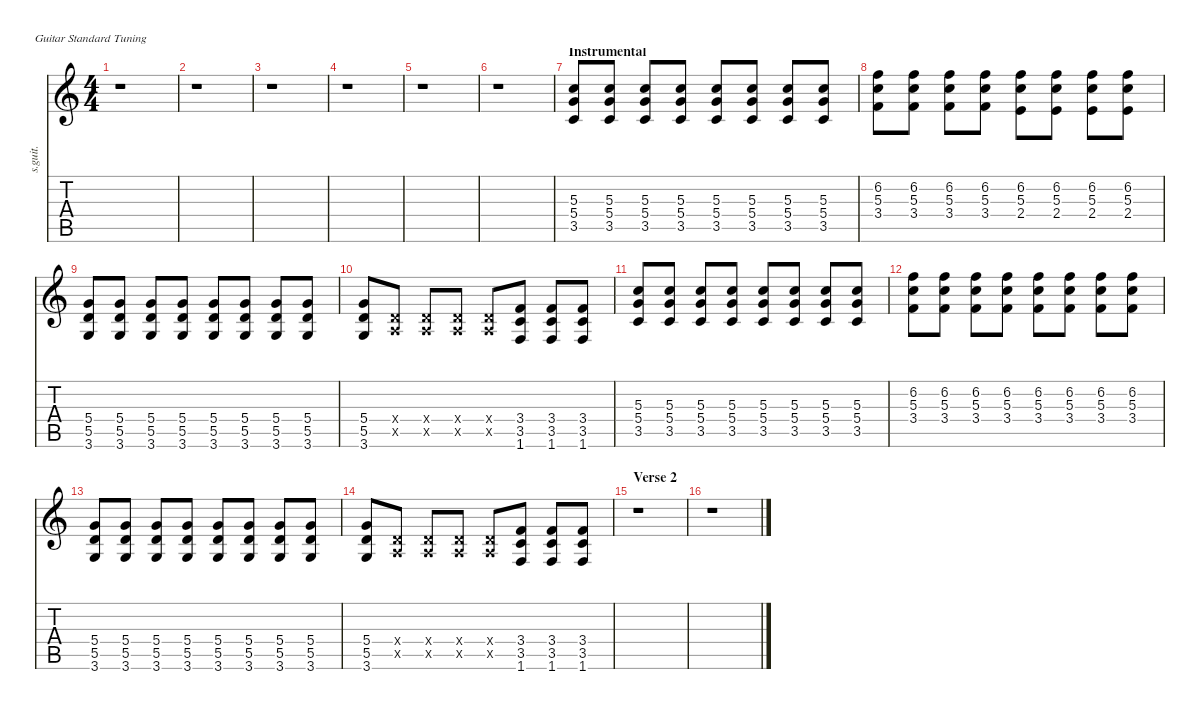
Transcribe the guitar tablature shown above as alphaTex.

\defaultSystemsLayout 4
\hideDynamics
\bracketExtendMode nobrackets
\track ("Overdub" "s.guit.") {instrument distortionguitar}
\staff {score tabs}
\tuning (E4 B3 G3 D3 A2 E2)
\ts (4 4)
\tempo (149 hide)
\clef g2
\ks c
r.1{dy f} |
r.1 |
r.1 |
r.1 |
r.1 |
r.1 |
\section ("" "Instrumental")
(5.3 5.4 3.5).8{lyrics (0 "") lyrics (1 "") lyrics (2 "") lyrics (3 "") lyrics (4 "")} (5.3 5.4 3.5).8{lyrics (0 "") lyrics (1 "") lyrics (2 "") lyrics (3 "") lyrics (4 "")} (5.3 5.4 3.5).8{lyrics (0 "") lyrics (1 "") lyrics (2 "") lyrics (3 "") lyrics (4 "")} (5.3 5.4 3.5).8{lyrics (0 "") lyrics (1 "") lyrics (2 "") lyrics (3 "") lyrics (4 "")} (5.3 5.4 3.5).8{lyrics (0 "") lyrics (1 "") lyrics (2 "") lyrics (3 "") lyrics (4 "")} (5.3 5.4 3.5).8{lyrics (0 "") lyrics (1 "") lyrics (2 "") lyrics (3 "") lyrics (4 "")} (5.3 5.4 3.5).8{lyrics (0 "") lyrics (1 "") lyrics (2 "") lyrics (3 "") lyrics (4 "")} (5.3 5.4 3.5).8{lyrics (0 "") lyrics (1 "") lyrics (2 "") lyrics (3 "") lyrics (4 "")} |
(6.2 5.3 3.4).8{lyrics (0 "") lyrics (1 "") lyrics (2 "") lyrics (3 "") lyrics (4 "")} (6.2 5.3 3.4).8{lyrics (0 "") lyrics (1 "") lyrics (2 "") lyrics (3 "") lyrics (4 "")} (6.2 5.3 3.4).8{lyrics (0 "") lyrics (1 "") lyrics (2 "") lyrics (3 "") lyrics (4 "")} (6.2 5.3 3.4).8{lyrics (0 "") lyrics (1 "") lyrics (2 "") lyrics (3 "") lyrics (4 "")} (6.2 5.3 2.4).8{lyrics (0 "") lyrics (1 "") lyrics (2 "") lyrics (3 "") lyrics (4 "")} (6.2 5.3 2.4).8{lyrics (0 "") lyrics (1 "") lyrics (2 "") lyrics (3 "") lyrics (4 "")} (6.2 5.3 2.4).8{lyrics (0 "") lyrics (1 "") lyrics (2 "") lyrics (3 "") lyrics (4 "")} (6.2 5.3 2.4).8{lyrics (0 "") lyrics (1 "") lyrics (2 "") lyrics (3 "") lyrics (4 "")} |
(5.4 5.5 3.6).8{lyrics (0 "") lyrics (1 "") lyrics (2 "") lyrics (3 "") lyrics (4 "")} (5.4 5.5 3.6).8{lyrics (0 "") lyrics (1 "") lyrics (2 "") lyrics (3 "") lyrics (4 "")} (5.4 5.5 3.6).8{lyrics (0 "") lyrics (1 "") lyrics (2 "") lyrics (3 "") lyrics (4 "")} (5.4 5.5 3.6).8{lyrics (0 "") lyrics (1 "") lyrics (2 "") lyrics (3 "") lyrics (4 "")} (5.4 5.5 3.6).8{lyrics (0 "") lyrics (1 "") lyrics (2 "") lyrics (3 "") lyrics (4 "")} (5.4 5.5 3.6).8{lyrics (0 "") lyrics (1 "") lyrics (2 "") lyrics (3 "") lyrics (4 "")} (5.4 5.5 3.6).8{lyrics (0 "") lyrics (1 "") lyrics (2 "") lyrics (3 "") lyrics (4 "")} (5.4 5.5 3.6).8{lyrics (0 "") lyrics (1 "") lyrics (2 "") lyrics (3 "") lyrics (4 "")} |
(5.4 5.5 3.6).8{lyrics (0 "") lyrics (1 "") lyrics (2 "") lyrics (3 "") lyrics (4 "")} (0.4{x} 0.5{x}).8{lyrics (0 "") lyrics (1 "") lyrics (2 "") lyrics (3 "") lyrics (4 "")} (0.4{x} 0.5{x}).8{lyrics (0 "") lyrics (1 "") lyrics (2 "") lyrics (3 "") lyrics (4 "")} (0.4{x} 0.5{x}).8{lyrics (0 "") lyrics (1 "") lyrics (2 "") lyrics (3 "") lyrics (4 "")} (0.4{x} 0.5{x}).8{lyrics (0 "") lyrics (1 "") lyrics (2 "") lyrics (3 "") lyrics (4 "")} (3.4 3.5 1.6).8{lyrics (0 "") lyrics (1 "") lyrics (2 "") lyrics (3 "") lyrics (4 "")} (3.4 3.5 1.6).8{lyrics (0 "") lyrics (1 "") lyrics (2 "") lyrics (3 "") lyrics (4 "")} (3.4 3.5 1.6).8{lyrics (0 "") lyrics (1 "") lyrics (2 "") lyrics (3 "") lyrics (4 "")} |
(5.3 5.4 3.5).8{lyrics (0 "") lyrics (1 "") lyrics (2 "") lyrics (3 "") lyrics (4 "")} (5.3 5.4 3.5).8{lyrics (0 "") lyrics (1 "") lyrics (2 "") lyrics (3 "") lyrics (4 "")} (5.3 5.4 3.5).8{lyrics (0 "") lyrics (1 "") lyrics (2 "") lyrics (3 "") lyrics (4 "")} (5.3 5.4 3.5).8{lyrics (0 "") lyrics (1 "") lyrics (2 "") lyrics (3 "") lyrics (4 "")} (5.3 5.4 3.5).8{lyrics (0 "") lyrics (1 "") lyrics (2 "") lyrics (3 "") lyrics (4 "")} (5.3 5.4 3.5).8{lyrics (0 "") lyrics (1 "") lyrics (2 "") lyrics (3 "") lyrics (4 "")} (5.3 5.4 3.5).8{lyrics (0 "") lyrics (1 "") lyrics (2 "") lyrics (3 "") lyrics (4 "")} (5.3 5.4 3.5).8{lyrics (0 "") lyrics (1 "") lyrics (2 "") lyrics (3 "") lyrics (4 "")} |
(6.2 5.3 3.4).8{lyrics (0 "") lyrics (1 "") lyrics (2 "") lyrics (3 "") lyrics (4 "")} (6.2 5.3 3.4).8{lyrics (0 "") lyrics (1 "") lyrics (2 "") lyrics (3 "") lyrics (4 "")} (6.2 5.3 3.4).8{lyrics (0 "") lyrics (1 "") lyrics (2 "") lyrics (3 "") lyrics (4 "")} (6.2 5.3 3.4).8{lyrics (0 "") lyrics (1 "") lyrics (2 "") lyrics (3 "") lyrics (4 "")} (6.2 5.3 3.4).8{lyrics (0 "") lyrics (1 "") lyrics (2 "") lyrics (3 "") lyrics (4 "")} (6.2 5.3 3.4).8{lyrics (0 "") lyrics (1 "") lyrics (2 "") lyrics (3 "") lyrics (4 "")} (6.2 5.3 3.4).8{lyrics (0 "") lyrics (1 "") lyrics (2 "") lyrics (3 "") lyrics (4 "")} (6.2 5.3 3.4).8{lyrics (0 "") lyrics (1 "") lyrics (2 "") lyrics (3 "") lyrics (4 "")} |
(5.4 5.5 3.6).8{lyrics (0 "") lyrics (1 "") lyrics (2 "") lyrics (3 "") lyrics (4 "")} (5.4 5.5 3.6).8{lyrics (0 "") lyrics (1 "") lyrics (2 "") lyrics (3 "") lyrics (4 "")} (5.4 5.5 3.6).8{lyrics (0 "") lyrics (1 "") lyrics (2 "") lyrics (3 "") lyrics (4 "")} (5.4 5.5 3.6).8{lyrics (0 "") lyrics (1 "") lyrics (2 "") lyrics (3 "") lyrics (4 "")} (5.4 5.5 3.6).8{lyrics (0 "") lyrics (1 "") lyrics (2 "") lyrics (3 "") lyrics (4 "")} (5.4 5.5 3.6).8{lyrics (0 "") lyrics (1 "") lyrics (2 "") lyrics (3 "") lyrics (4 "")} (5.4 5.5 3.6).8{lyrics (0 "") lyrics (1 "") lyrics (2 "") lyrics (3 "") lyrics (4 "")} (5.4 5.5 3.6).8{lyrics (0 "") lyrics (1 "") lyrics (2 "") lyrics (3 "") lyrics (4 "")} |
(5.4 5.5 3.6).8{lyrics (0 "") lyrics (1 "") lyrics (2 "") lyrics (3 "") lyrics (4 "")} (0.4{x} 0.5{x}).8{lyrics (0 "") lyrics (1 "") lyrics (2 "") lyrics (3 "") lyrics (4 "")} (0.4{x} 0.5{x}).8{lyrics (0 "") lyrics (1 "") lyrics (2 "") lyrics (3 "") lyrics (4 "")} (0.4{x} 0.5{x}).8{lyrics (0 "") lyrics (1 "") lyrics (2 "") lyrics (3 "") lyrics (4 "")} (0.4{x} 0.5{x}).8{lyrics (0 "") lyrics (1 "") lyrics (2 "") lyrics (3 "") lyrics (4 "")} (3.4 3.5 1.6).8{lyrics (0 "") lyrics (1 "") lyrics (2 "") lyrics (3 "") lyrics (4 "")} (3.4 3.5 1.6).8{lyrics (0 "") lyrics (1 "") lyrics (2 "") lyrics (3 "") lyrics (4 "")} (3.4 3.5 1.6).8{lyrics (0 "") lyrics (1 "") lyrics (2 "") lyrics (3 "") lyrics (4 "")} |
\section ("" "Verse 2")
r.1 |
r.1
